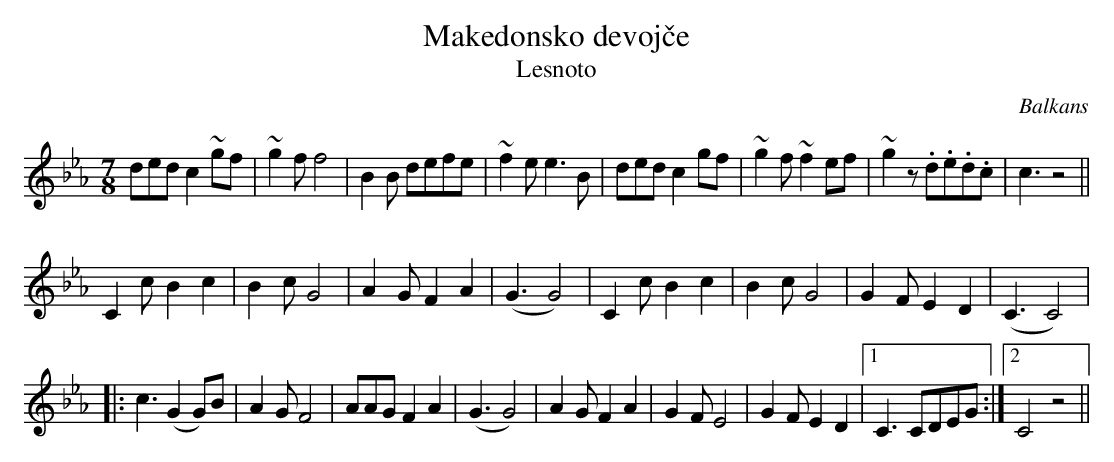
X:1
T:Makedonsko devojče
T:Lesnoto
M:7/8
O:Balkans
K:C minor
ded c2~gf | ~g2f f4 | B2B defe | ~f2e e3B |\
ded c2gf | ~g2f ~f2ef | ~g2z  .d.e.d.c | c3z4 ||
C2c B2c2 | B2c G4 | A2G F2A2 | (G3 G4) | \
C2c B2c2 | B2c G4 | G2F E2D2 | (C3 C4) |
|: c3 (G2G)B | A2G F4 | AAG F2A2 | (G3G4) | \
A2G F2A2 | G2F E4 | G2F E2D2 \
|1 C3 CDEG :|2  C4z4 ||
